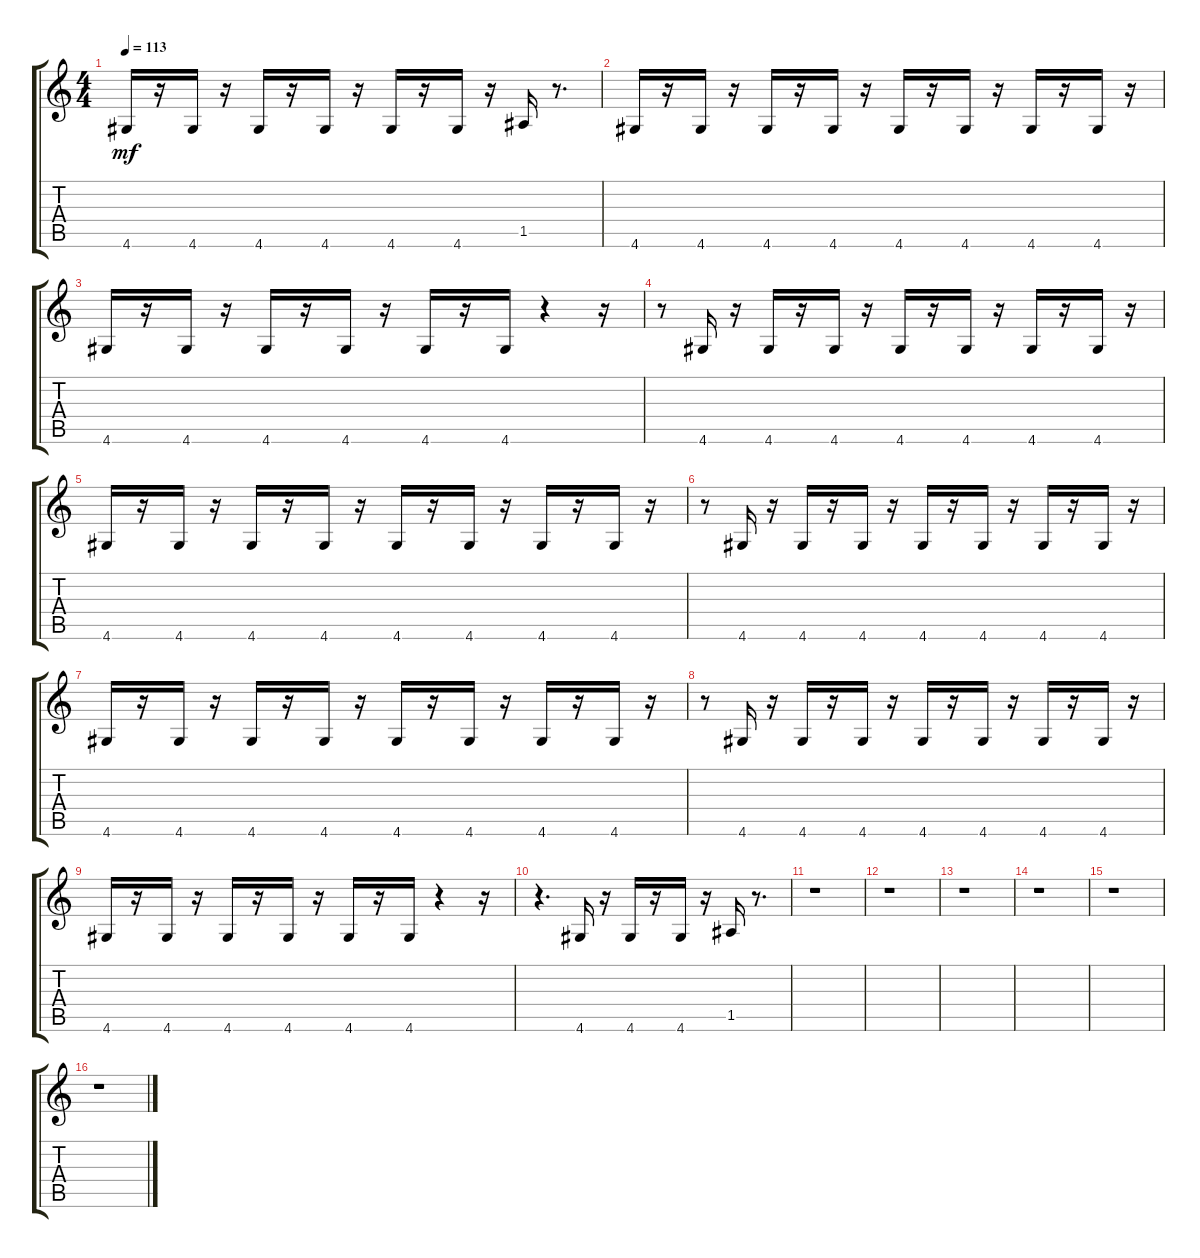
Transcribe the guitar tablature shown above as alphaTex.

\track "" {instrument acousticguitarnylon}
\staff {score tabs}
\tuning (E4 B3 G3 D3 A2 E2) {hide}
\ts (4 4)
\tempo 113
\clef g2
\ks c
4.6.16{dy mf} r.16 4.6.16 r.16 4.6.16 r.16 4.6.16 r.16 4.6.16 r.16 4.6.16 r.16 1.5.16 r.8{d} |
4.6.16 r.16 4.6.16 r.16 4.6.16 r.16 4.6.16 r.16 4.6.16 r.16 4.6.16 r.16 4.6.16 r.16 4.6.16 r.16 |
4.6.16 r.16 4.6.16 r.16 4.6.16 r.16 4.6.16 r.16 4.6.16 r.16 4.6.16 r.4 r.16 |
r.8 4.6.16 r.16 4.6.16 r.16 4.6.16 r.16 4.6.16 r.16 4.6.16 r.16 4.6.16 r.16 4.6.16 r.16 |
4.6.16 r.16 4.6.16 r.16 4.6.16 r.16 4.6.16 r.16 4.6.16 r.16 4.6.16 r.16 4.6.16 r.16 4.6.16 r.16 |
r.8 4.6.16 r.16 4.6.16 r.16 4.6.16 r.16 4.6.16 r.16 4.6.16 r.16 4.6.16 r.16 4.6.16 r.16 |
4.6.16 r.16 4.6.16 r.16 4.6.16 r.16 4.6.16 r.16 4.6.16 r.16 4.6.16 r.16 4.6.16 r.16 4.6.16 r.16 |
r.8 4.6.16 r.16 4.6.16 r.16 4.6.16 r.16 4.6.16 r.16 4.6.16 r.16 4.6.16 r.16 4.6.16 r.16 |
4.6.16 r.16 4.6.16 r.16 4.6.16 r.16 4.6.16 r.16 4.6.16 r.16 4.6.16 r.4 r.16 |
r.4{d} 4.6.16 r.16 4.6.16 r.16 4.6.16 r.16 1.5.16 r.8{d} |
r.1 |
r.1 |
r.1 |
r.1 |
r.1 |
r.1
